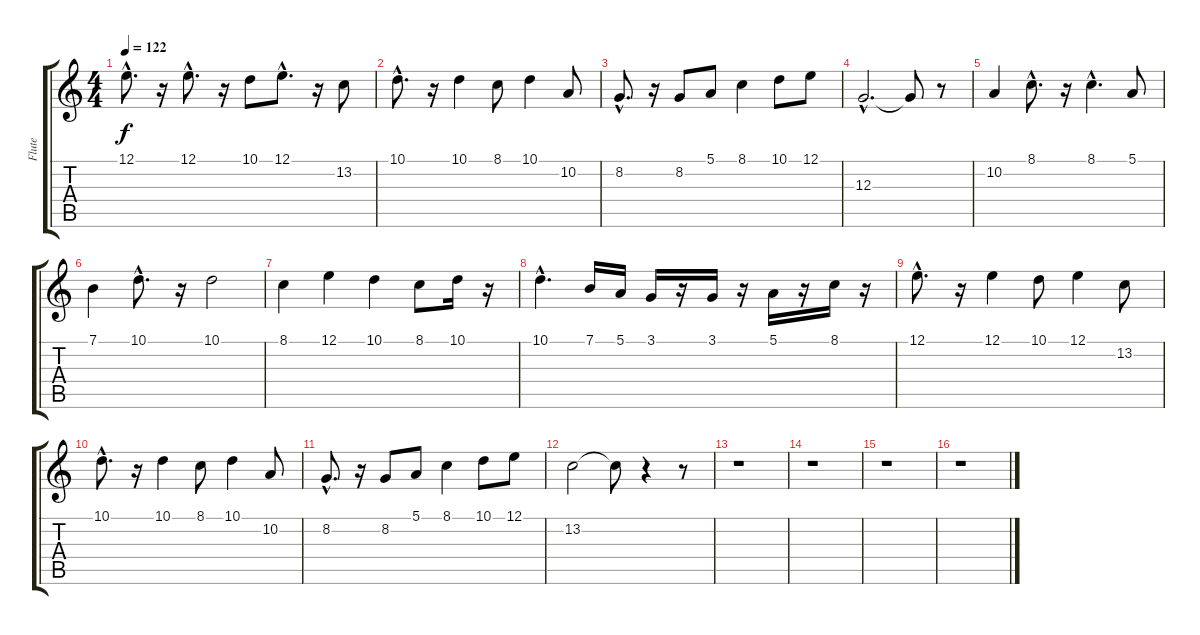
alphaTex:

\track ("Flute" "Flute") {instrument panflute}
\staff {score tabs}
\tuning (E4 B3 G3 D3 A2 E2) {hide}
\ts (4 4)
\tempo 122
\clef g2
\ks c
12.1{hac}.8{d dy f} r.16 12.1{hac}.8{d} r.16 10.1.8 12.1{hac}.8{d} r.16 13.2.8 |
10.1{hac}.8{d} r.16 10.1.4 8.1.8 10.1.4 10.2.8 |
8.2{hac}.8{d} r.16 8.2.8 5.1.8 8.1.4 10.1.8 12.1.8 |
12.3{hac}.2{d} 12.3{t}.8 r.8 |
10.2.4 8.1{hac}.8{d} r.16 8.1{hac}.4{d} 5.1.8 |
7.1.4 10.1{hac}.8{d} r.16 10.1.2 |
8.1.4 12.1.4 10.1.4 8.1.8 10.1.16 r.16 |
10.1{hac}.4{d} 7.1.16 5.1.16 3.1.16 r.16 3.1.16 r.16 5.1.16 r.16 8.1.16 r.16 |
12.1{hac}.8{d} r.16 12.1.4 10.1.8 12.1.4 13.2.8 |
10.1{hac}.8{d} r.16 10.1.4 8.1.8 10.1.4 10.2.8 |
8.2{hac}.8{d} r.16 8.2.8 5.1.8 8.1.4 10.1.8 12.1.8 |
13.2.2 13.2{t}.8 r.4 r.8 |
r.1 |
r.1 |
r.1 |
r.1
